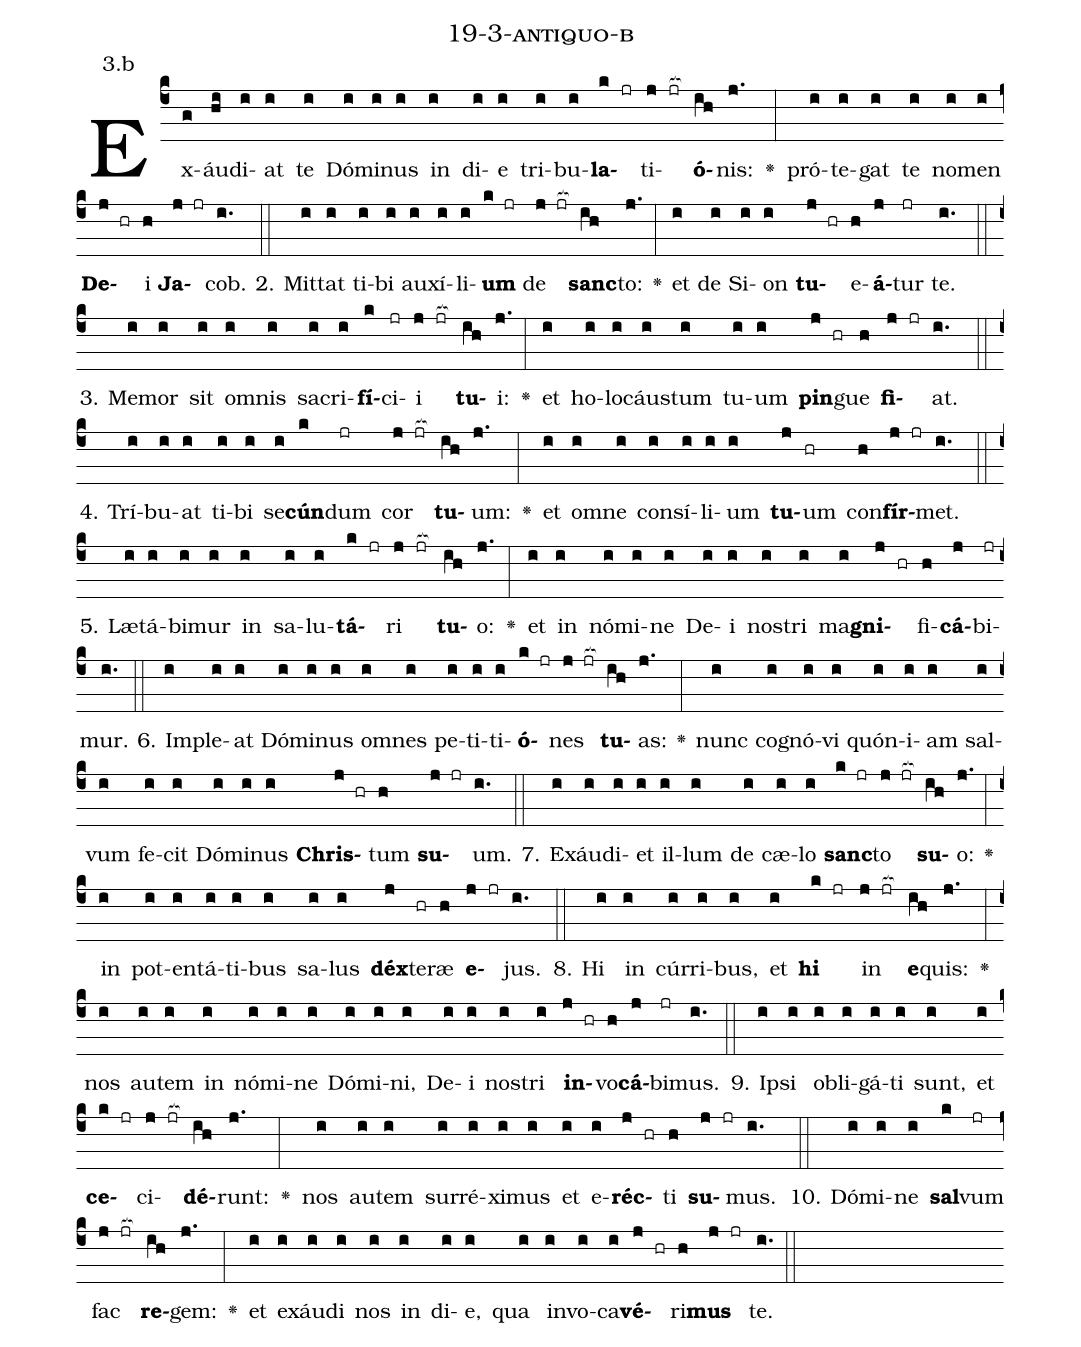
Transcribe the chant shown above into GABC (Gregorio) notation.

name: 19-3-antiquo-b;
annotation: 3.b;
%%
(c4)Ex(g)áu(hi)di(i)at(i) te(i) Dó(i)mi(i)nus(i) in(i) di(i)e(i) tri(i)bu(i)<b>la</b>(k jr)ti(j jr[ocb:1{])<b>ó</b>(ih[ocb:0}])nis:(j.) <v>\greheightstar</v>(:) pró(i)te(i)gat(i) te(i) no(i)men(i) <b>De</b>(j hr)i(h) <b>Ja</b>(j jr)cob.(i.) (::)
2. Mit(i)tat(i) ti(i)bi(i) au(i)xí(i)li(i)<b>um</b>(k jr) de(j jr[ocb:1{]) <b>sanc</b>(ih[ocb:0}])to:(j.) <v>\greheightstar</v>(:) et(i) de(i) Si(i)on(i) <b>tu</b>(j hr)e(h)<b>á</b>(j)tur(jr) te.(i.) (::)
3. Me(i)mor(i) sit(i) om(i)nis(i) sa(i)cri(i)<b>fí</b>(k)ci(jr)i(j jr[ocb:1{]) <b>tu</b>(ih[ocb:0}])i:(j.) <v>\greheightstar</v>(:) et(i) ho(i)lo(i)cáus(i)tum(i) tu(i)um(i) <b>pin</b>(j hr)gue(h) <b>fi</b>(j jr)at.(i.) (::)
4. Trí(i)bu(i)at(i) ti(i)bi(i) se(i)<b>cún</b>(k)dum(jr) cor(j jr[ocb:1{]) <b>tu</b>(ih[ocb:0}])um:(j.) <v>\greheightstar</v>(:) et(i) om(i)ne(i) con(i)sí(i)li(i)um(i) <b>tu</b>(j)um(hr) con(h)<b>fír</b>(j jr)met.(i.) (::)
5. Læ(i)tá(i)bi(i)mur(i) in(i) sa(i)lu(i)<b>tá</b>(k jr)ri(j jr[ocb:1{]) <b>tu</b>(ih[ocb:0}])o:(j.) <v>\greheightstar</v>(:) et(i) in(i) nó(i)mi(i)ne(i) De(i)i(i) nos(i)tri(i) ma(i)<b>gni</b>(j hr)fi(h)<b>cá</b>(j)bi(jr)mur.(i.) (::)
6. Im(i)ple(i)at(i) Dó(i)mi(i)nus(i) om(i)nes(i) pe(i)ti(i)ti(i)<b>ó</b>(k jr)nes(j jr[ocb:1{]) <b>tu</b>(ih[ocb:0}])as:(j.) <v>\greheightstar</v>(:) nunc(i) co(i)gnó(i)vi(i) quón(i)i(i)am(i) sal(i)vum(i) fe(i)cit(i) Dó(i)mi(i)nus(i) <b>Chris</b>(j hr)tum(h) <b>su</b>(j jr)um.(i.) (::)
7. Ex(i)áu(i)di(i)et(i) il(i)lum(i) de(i) cæ(i)lo(i) <b>sanc</b>(k jr)to(j jr[ocb:1{]) <b>su</b>(ih[ocb:0}])o:(j.) <v>\greheightstar</v>(:) in(i) pot(i)en(i)tá(i)ti(i)bus(i) sa(i)lus(i) <b>déx</b>(j)te(hr)ræ(h) <b>e</b>(j jr)jus.(i.) (::)
8. Hi(i) in(i) cúr(i)ri(i)bus,(i) et(i) <b>hi</b>(k jr) in(j jr[ocb:1{]) <b>e</b>(ih[ocb:0}])quis:(j.) <v>\greheightstar</v>(:) nos(i) au(i)tem(i) in(i) nó(i)mi(i)ne(i) Dó(i)mi(i)ni,(i) De(i)i(i) nos(i)tri(i) <b>in</b>(j hr)vo(h)<b>cá</b>(j)bi(jr)mus.(i.) (::)
9. Ip(i)si(i) ob(i)li(i)gá(i)ti(i) sunt,(i) et(i) <b>ce</b>(k jr)ci(j jr[ocb:1{])<b>dé</b>(ih[ocb:0}])runt:(j.) <v>\greheightstar</v>(:) nos(i) au(i)tem(i) sur(i)ré(i)xi(i)mus(i) et(i) e(i)<b>réc</b>(j hr)ti(h) <b>su</b>(j jr)mus.(i.) (::)
10. Dó(i)mi(i)ne(i) <b>sal</b>(k)vum(jr) fac(j jr[ocb:1{]) <b>re</b>(ih[ocb:0}])gem:(j.) <v>\greheightstar</v>(:) et(i) ex(i)áu(i)di(i) nos(i) in(i) di(i)e,(i) qua(i) in(i)vo(i)ca(i)<b>vé</b>(j hr)ri(h)<b>mus</b>(j jr) te.(i.) (::)
